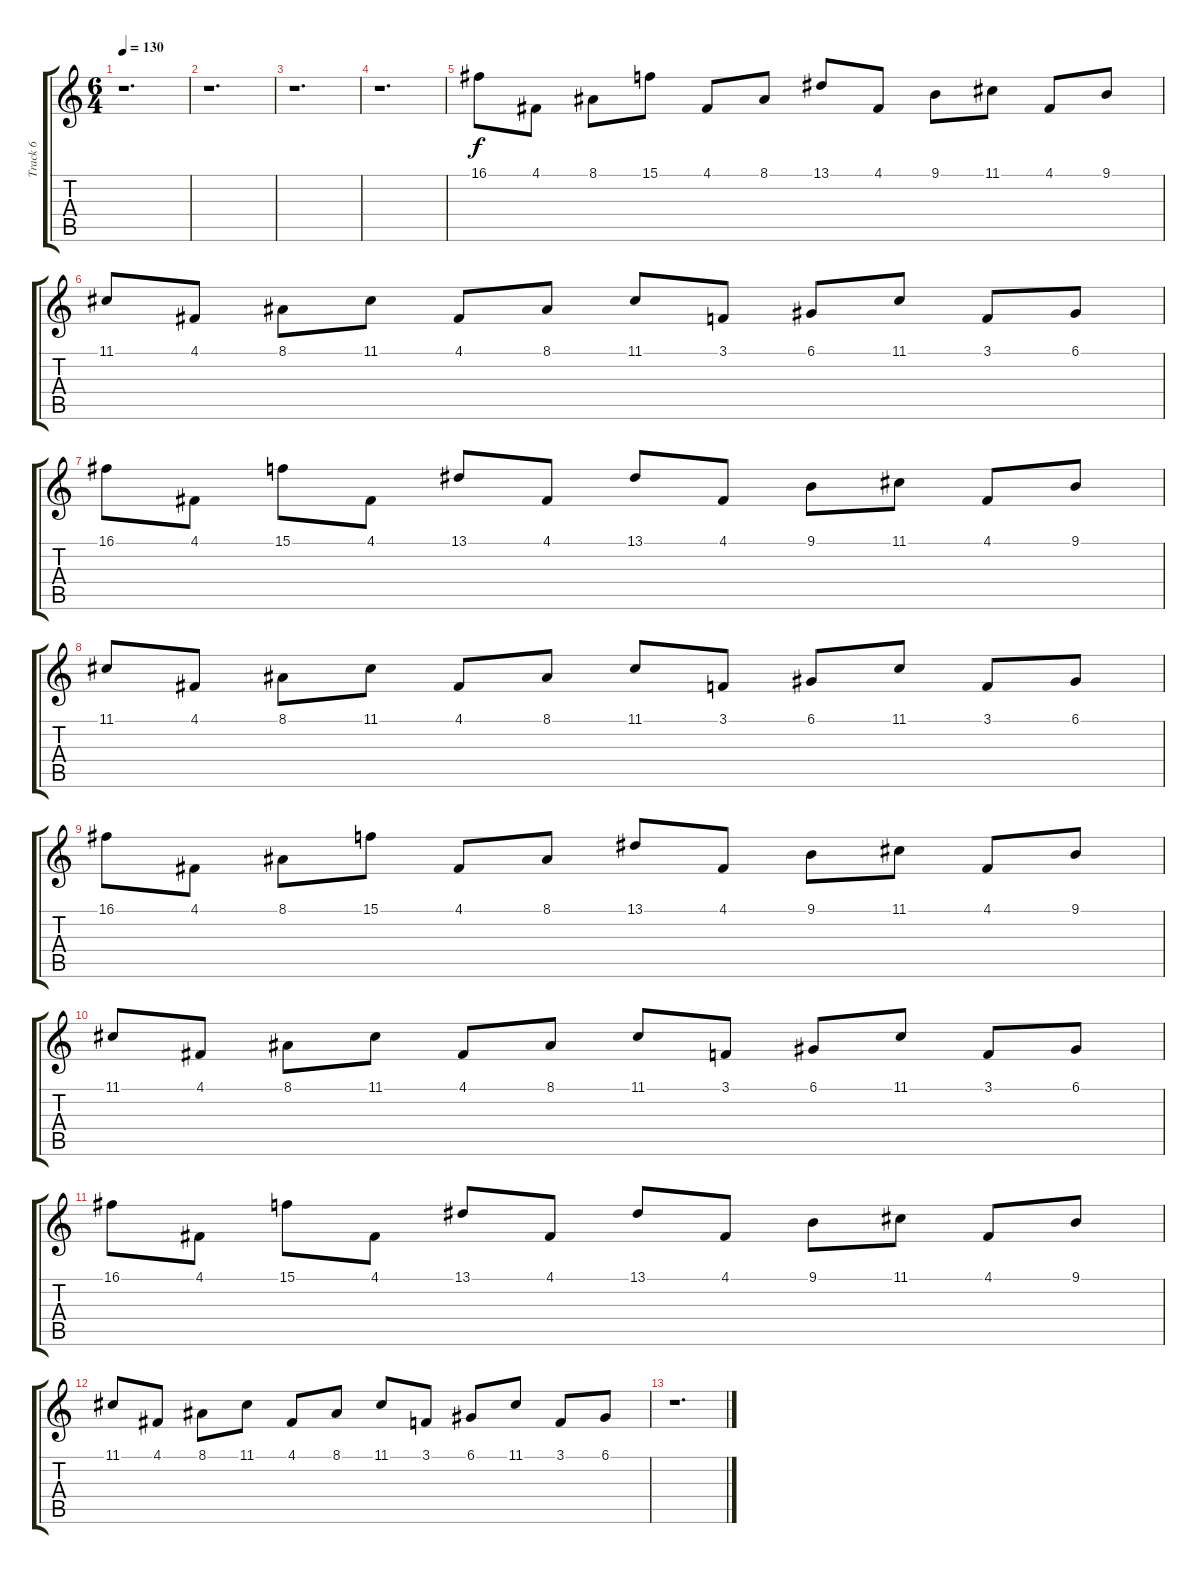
\track ("Track 6" "Track 6") {instrument acousticgrandpiano}
\staff {score tabs}
\tuning (D4 A3 F3 C3 G2 C2) {hide}
\ts (6 4)
\tempo 130
\clef g2
\ks c
r.1{d dy f} |
r.1{d} |
r.1{d} |
r.1{d} |
16.1.8 4.1.8 8.1.8 15.1.8 4.1.8 8.1.8 13.1.8 4.1.8 9.1.8 11.1.8 4.1.8 9.1.8 |
11.1.8 4.1.8 8.1.8 11.1.8 4.1.8 8.1.8 11.1.8 3.1.8 6.1.8 11.1.8 3.1.8 6.1.8 |
16.1.8 4.1.8 15.1.8 4.1.8 13.1.8 4.1.8 13.1.8 4.1.8 9.1.8 11.1.8 4.1.8 9.1.8 |
11.1.8 4.1.8 8.1.8 11.1.8 4.1.8 8.1.8 11.1.8 3.1.8 6.1.8 11.1.8 3.1.8 6.1.8 |
16.1.8 4.1.8 8.1.8 15.1.8 4.1.8 8.1.8 13.1.8 4.1.8 9.1.8 11.1.8 4.1.8 9.1.8 |
11.1.8 4.1.8 8.1.8 11.1.8 4.1.8 8.1.8 11.1.8 3.1.8 6.1.8 11.1.8 3.1.8 6.1.8 |
16.1.8 4.1.8 15.1.8 4.1.8 13.1.8 4.1.8 13.1.8 4.1.8 9.1.8 11.1.8 4.1.8 9.1.8 |
11.1.8 4.1.8 8.1.8 11.1.8 4.1.8 8.1.8 11.1.8 3.1.8 6.1.8 11.1.8 3.1.8 6.1.8 |
r.1{d}
